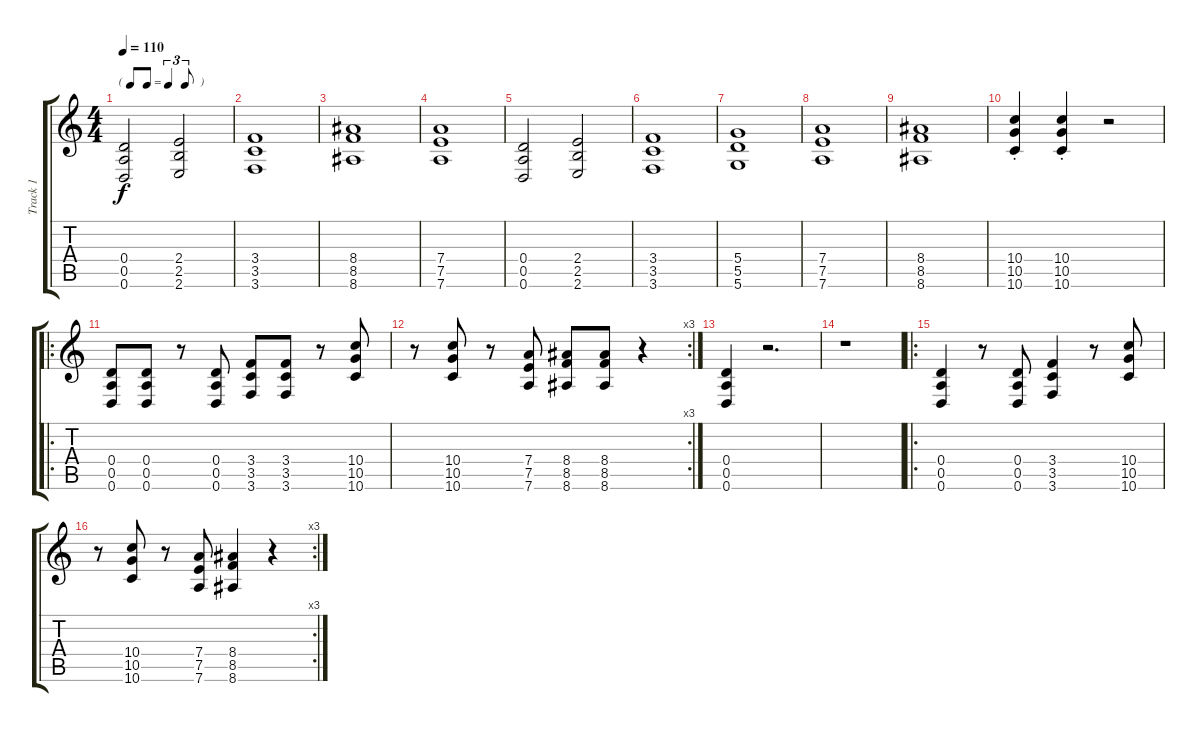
\track ("Track 1" "Track 1") {instrument acousticguitarsteel}
\staff {score tabs}
\tuning (E4 B3 G3 D3 A2 D2) {hide}
\ts (4 4)
\tf triplet8th
\tempo 110
\clef g2
\ks c
(0.4 0.5 0.6).2{dy f} (2.4 2.5 2.6).2 |
(3.4 3.5 3.6).1 |
(8.4 8.5 8.6).1 |
(7.4 7.5 7.6).1 |
(0.4 0.5 0.6).2 (2.4 2.5 2.6).2 |
(3.4 3.5 3.6).1 |
(5.4 5.5 5.6).1 |
(7.4 7.5 7.6).1 |
(8.4 8.5 8.6).1 |
(10.4 10.5 10.6{st}).4 (10.4{st} 10.5 10.6).4 r.2 |
\ro
(0.4 0.5 0.6).8 (0.4 0.5 0.6).8 r.8 (0.4 0.5 0.6).8 (3.4 3.5 3.6).8 (3.4 3.5 3.6).8 r.8 (10.4 10.5 10.6).8 |
\rc 3
r.8 (10.4 10.5 10.6).8 r.8 (7.4 7.5 7.6).8 (8.4 8.5 8.6).8 (8.4 8.5 8.6).8 r.4 |
(0.4 0.5 0.6).4 r.2{d} |
r.1 |
\ro
(0.4 0.5 0.6).4 r.8 (0.4 0.5 0.6).8 (3.4 3.5 3.6).4 r.8 (10.4 10.5 10.6).8 |
\rc 3
r.8 (10.4 10.5 10.6).8 r.8 (7.4 7.5 7.6).8 (8.4 8.5 8.6).4 r.4
